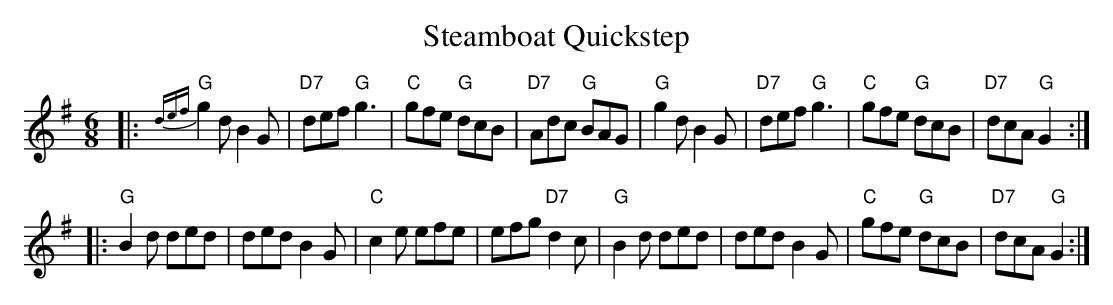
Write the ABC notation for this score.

X:1
T: Steamboat Quickstep
M: 6/8
L: 1/8
K: G
|:"G"{def}g2d B2G | "D7"def "G"g3 | "C"gfe "G"dcB | "D7"Adc "G"BAG \
| "G"g2d B2G | "D7"def "G"g3 | "C"gfe "G"dcB | "D7"dcA "G"G2 :|
|:"G"B2d ded | ded B2G | "C"c2e efe | efg "D7"d2c \
| "G"B2d ded | ded B2G | "C"gfe "G"dcB | "D7"dcA "G"G2 :|
